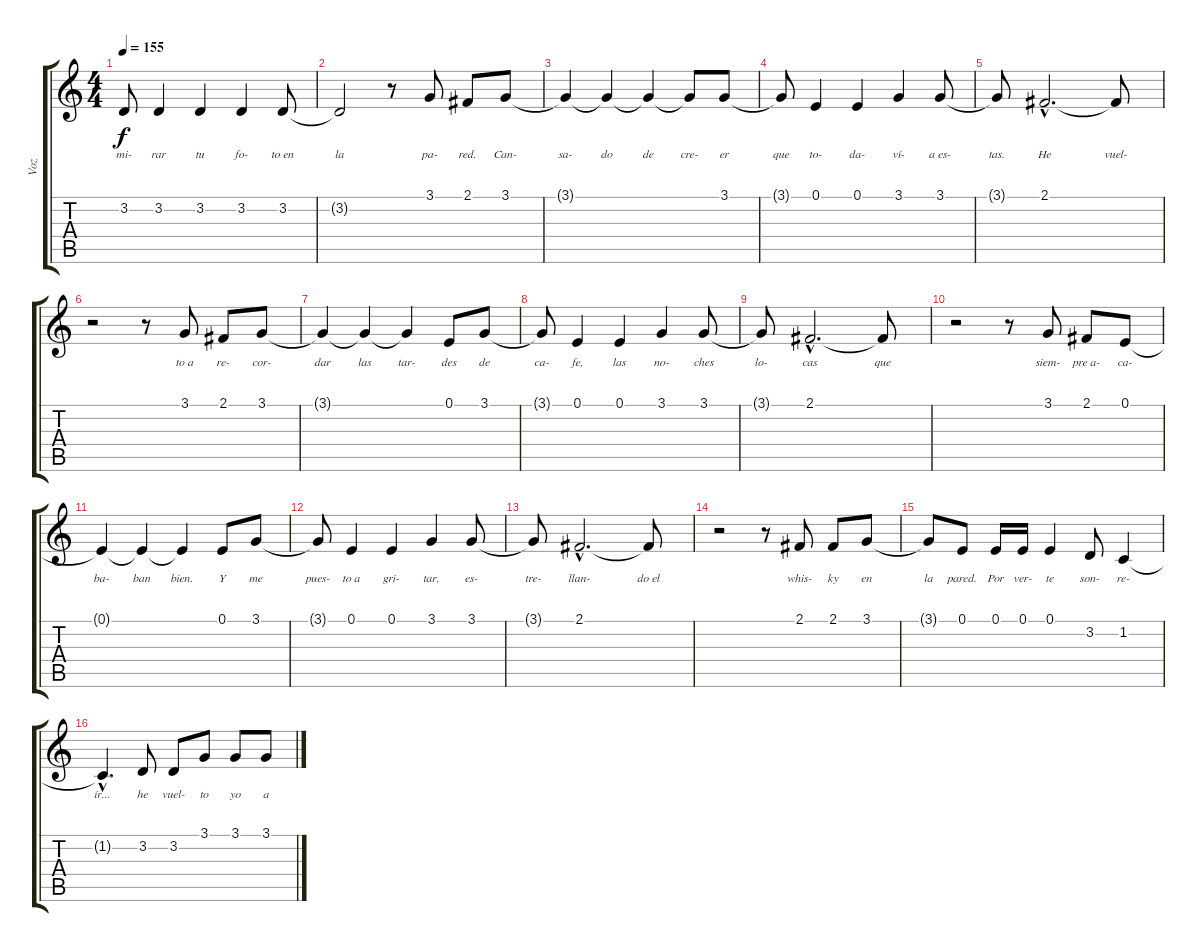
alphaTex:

\track ("Voz" "Voz") {instrument flute}
\staff {score tabs}
\tuning (E4 B3 G3 D3 A2 E2) {hide}
\ts (4 4)
\tempo 155
\clef g2
\ks c
3.2{t}.8{lyrics (0 "mi-") lyrics (1 "") lyrics (2 "") lyrics (3 "") lyrics (4 "") dy f} 3.2.4{lyrics (0 "rar") lyrics (1 "") lyrics (2 "") lyrics (3 "") lyrics (4 "")} 3.2.4{lyrics (0 "tu") lyrics (1 "") lyrics (2 "") lyrics (3 "") lyrics (4 "")} 3.2.4{lyrics (0 "fo-") lyrics (1 "") lyrics (2 "") lyrics (3 "") lyrics (4 "")} 3.2.8{lyrics (0 "to en") lyrics (1 "") lyrics (2 "") lyrics (3 "") lyrics (4 "")} |
3.2{t}.2{lyrics (0 "la") lyrics (1 "") lyrics (2 "") lyrics (3 "") lyrics (4 "")} r.8 3.1.8{lyrics (0 "pa-") lyrics (1 "") lyrics (2 "") lyrics (3 "") lyrics (4 "")} 2.1.8{lyrics (0 "red.") lyrics (1 "") lyrics (2 "") lyrics (3 "") lyrics (4 "")} 3.1.8{lyrics (0 "Can-") lyrics (1 "") lyrics (2 "") lyrics (3 "") lyrics (4 "")} |
3.1{t}.4{lyrics (0 "sa-") lyrics (1 "") lyrics (2 "") lyrics (3 "") lyrics (4 "")} 3.1{t}.4{lyrics (0 "do") lyrics (1 "") lyrics (2 "") lyrics (3 "") lyrics (4 "")} 3.1{t}.4{lyrics (0 "de") lyrics (1 "") lyrics (2 "") lyrics (3 "") lyrics (4 "")} 3.1{t}.8{lyrics (0 "cre-") lyrics (1 "") lyrics (2 "") lyrics (3 "") lyrics (4 "")} 3.1.8{lyrics (0 "er") lyrics (1 "") lyrics (2 "") lyrics (3 "") lyrics (4 "")} |
3.1{t}.8{lyrics (0 "que") lyrics (1 "") lyrics (2 "") lyrics (3 "") lyrics (4 "")} 0.1.4{lyrics (0 "to-") lyrics (1 "") lyrics (2 "") lyrics (3 "") lyrics (4 "")} 0.1.4{lyrics (0 "da-") lyrics (1 "") lyrics (2 "") lyrics (3 "") lyrics (4 "")} 3.1.4{lyrics (0 "ví-") lyrics (1 "") lyrics (2 "") lyrics (3 "") lyrics (4 "")} 3.1.8{lyrics (0 "a es-") lyrics (1 "") lyrics (2 "") lyrics (3 "") lyrics (4 "")} |
3.1{t}.8{lyrics (0 "tas.") lyrics (1 "") lyrics (2 "") lyrics (3 "") lyrics (4 "")} 2.1{hac}.2{d lyrics (0 "He") lyrics (1 "") lyrics (2 "") lyrics (3 "") lyrics (4 "")} 2.1{t}.8{lyrics (0 "vuel-") lyrics (1 "") lyrics (2 "") lyrics (3 "") lyrics (4 "")} |
r.2 r.8 3.1.8{lyrics (0 "to a") lyrics (1 "") lyrics (2 "") lyrics (3 "") lyrics (4 "")} 2.1.8{lyrics (0 "re-") lyrics (1 "") lyrics (2 "") lyrics (3 "") lyrics (4 "")} 3.1.8{lyrics (0 "cor-") lyrics (1 "") lyrics (2 "") lyrics (3 "") lyrics (4 "")} |
3.1{t}.4{lyrics (0 "dar") lyrics (1 "") lyrics (2 "") lyrics (3 "") lyrics (4 "")} 3.1{t}.4{lyrics (0 "las") lyrics (1 "") lyrics (2 "") lyrics (3 "") lyrics (4 "")} 3.1{t}.4{lyrics (0 "tar-") lyrics (1 "") lyrics (2 "") lyrics (3 "") lyrics (4 "")} 0.1.8{lyrics (0 "des") lyrics (1 "") lyrics (2 "") lyrics (3 "") lyrics (4 "")} 3.1.8{lyrics (0 "de") lyrics (1 "") lyrics (2 "") lyrics (3 "") lyrics (4 "")} |
3.1{t}.8{lyrics (0 "ca-") lyrics (1 "") lyrics (2 "") lyrics (3 "") lyrics (4 "")} 0.1.4{lyrics (0 "fe,") lyrics (1 "") lyrics (2 "") lyrics (3 "") lyrics (4 "")} 0.1.4{lyrics (0 "las") lyrics (1 "") lyrics (2 "") lyrics (3 "") lyrics (4 "")} 3.1.4{lyrics (0 "no-") lyrics (1 "") lyrics (2 "") lyrics (3 "") lyrics (4 "")} 3.1.8{lyrics (0 "ches") lyrics (1 "") lyrics (2 "") lyrics (3 "") lyrics (4 "")} |
3.1{t}.8{lyrics (0 "lo-") lyrics (1 "") lyrics (2 "") lyrics (3 "") lyrics (4 "")} 2.1{hac}.2{d lyrics (0 "cas") lyrics (1 "") lyrics (2 "") lyrics (3 "") lyrics (4 "")} 2.1{t}.8{lyrics (0 "que") lyrics (1 "") lyrics (2 "") lyrics (3 "") lyrics (4 "")} |
r.2 r.8 3.1.8{lyrics (0 "siem-") lyrics (1 "") lyrics (2 "") lyrics (3 "") lyrics (4 "")} 2.1.8{lyrics (0 "pre a-") lyrics (1 "") lyrics (2 "") lyrics (3 "") lyrics (4 "")} 0.1.8{lyrics (0 "ca-") lyrics (1 "") lyrics (2 "") lyrics (3 "") lyrics (4 "")} |
0.1{t}.4{lyrics (0 "ba-") lyrics (1 "") lyrics (2 "") lyrics (3 "") lyrics (4 "")} 0.1{t}.4{lyrics (0 "ban") lyrics (1 "") lyrics (2 "") lyrics (3 "") lyrics (4 "")} 0.1{t}.4{lyrics (0 "bien.") lyrics (1 "") lyrics (2 "") lyrics (3 "") lyrics (4 "")} 0.1.8{lyrics (0 "Y") lyrics (1 "") lyrics (2 "") lyrics (3 "") lyrics (4 "")} 3.1.8{lyrics (0 "me") lyrics (1 "") lyrics (2 "") lyrics (3 "") lyrics (4 "")} |
3.1{t}.8{lyrics (0 "pues-") lyrics (1 "") lyrics (2 "") lyrics (3 "") lyrics (4 "")} 0.1.4{lyrics (0 "to a") lyrics (1 "") lyrics (2 "") lyrics (3 "") lyrics (4 "")} 0.1.4{lyrics (0 "gri-") lyrics (1 "") lyrics (2 "") lyrics (3 "") lyrics (4 "")} 3.1.4{lyrics (0 "tar,") lyrics (1 "") lyrics (2 "") lyrics (3 "") lyrics (4 "")} 3.1.8{lyrics (0 "es-") lyrics (1 "") lyrics (2 "") lyrics (3 "") lyrics (4 "")} |
3.1{t}.8{lyrics (0 "tre-") lyrics (1 "") lyrics (2 "") lyrics (3 "") lyrics (4 "")} 2.1{hac}.2{d lyrics (0 "llan-") lyrics (1 "") lyrics (2 "") lyrics (3 "") lyrics (4 "")} 2.1{t}.8{lyrics (0 "do el") lyrics (1 "") lyrics (2 "") lyrics (3 "") lyrics (4 "")} |
r.2 r.8 2.1.8{lyrics (0 "whis-") lyrics (1 "") lyrics (2 "") lyrics (3 "") lyrics (4 "")} 2.1.8{lyrics (0 "ky") lyrics (1 "") lyrics (2 "") lyrics (3 "") lyrics (4 "")} 3.1.8{lyrics (0 "en") lyrics (1 "") lyrics (2 "") lyrics (3 "") lyrics (4 "")} |
3.1{t}.8{lyrics (0 "la") lyrics (1 "") lyrics (2 "") lyrics (3 "") lyrics (4 "")} 0.1.8{lyrics (0 "pared.") lyrics (1 "") lyrics (2 "") lyrics (3 "") lyrics (4 "")} 0.1.16{lyrics (0 "Por") lyrics (1 "") lyrics (2 "") lyrics (3 "") lyrics (4 "")} 0.1.16{lyrics (0 "ver-") lyrics (1 "") lyrics (2 "") lyrics (3 "") lyrics (4 "")} 0.1.4{lyrics (0 "te") lyrics (1 "") lyrics (2 "") lyrics (3 "") lyrics (4 "")} 3.2.8{lyrics (0 "son-") lyrics (1 "") lyrics (2 "") lyrics (3 "") lyrics (4 "")} 1.2.4{lyrics (0 "re-") lyrics (1 "") lyrics (2 "") lyrics (3 "") lyrics (4 "")} |
1.2{hac t}.4{d lyrics (0 "ír...") lyrics (1 "") lyrics (2 "") lyrics (3 "") lyrics (4 "")} 3.2.8{lyrics (0 "he") lyrics (1 "") lyrics (2 "") lyrics (3 "") lyrics (4 "")} 3.2.8{lyrics (0 "vuel-") lyrics (1 "") lyrics (2 "") lyrics (3 "") lyrics (4 "")} 3.1.8{lyrics (0 "to") lyrics (1 "") lyrics (2 "") lyrics (3 "") lyrics (4 "")} 3.1.8{lyrics (0 "yo") lyrics (1 "") lyrics (2 "") lyrics (3 "") lyrics (4 "")} 3.1.8{lyrics (0 "a") lyrics (1 "") lyrics (2 "") lyrics (3 "") lyrics (4 "")}
